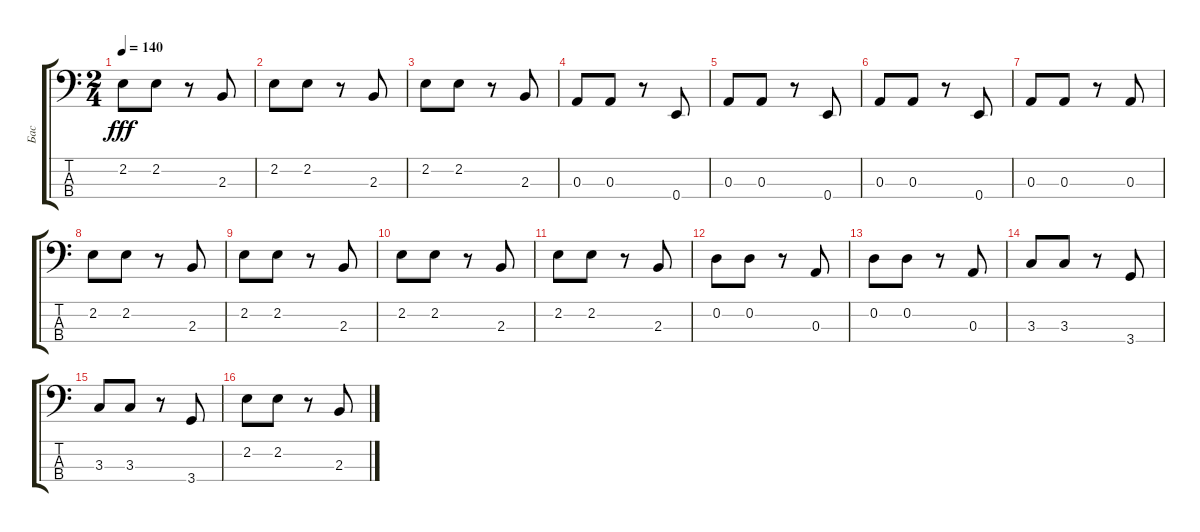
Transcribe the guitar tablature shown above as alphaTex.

\track ("Бас" "Бас") {instrument electricbassfinger}
\staff {score tabs}
\tuning (G2 D2 A1 E1) {hide}
\ts (2 4)
\tempo 140
\clef f4
\ks c
2.2.8{dy fff} 2.2.8 r.8 2.3.8 |
2.2.8 2.2.8 r.8 2.3.8 |
2.2.8 2.2.8 r.8 2.3.8 |
0.3.8 0.3.8 r.8 0.4.8 |
0.3.8 0.3.8 r.8 0.4.8 |
0.3.8 0.3.8 r.8 0.4.8 |
0.3.8 0.3.8 r.8 0.3.8 |
2.2.8 2.2.8 r.8 2.3.8 |
2.2.8 2.2.8 r.8 2.3.8 |
2.2.8 2.2.8 r.8 2.3.8 |
2.2.8 2.2.8 r.8 2.3.8 |
0.2.8 0.2.8 r.8 0.3.8 |
0.2.8 0.2.8 r.8 0.3.8 |
3.3.8 3.3.8 r.8 3.4.8 |
3.3.8 3.3.8 r.8 3.4.8 |
2.2.8 2.2.8 r.8 2.3.8
